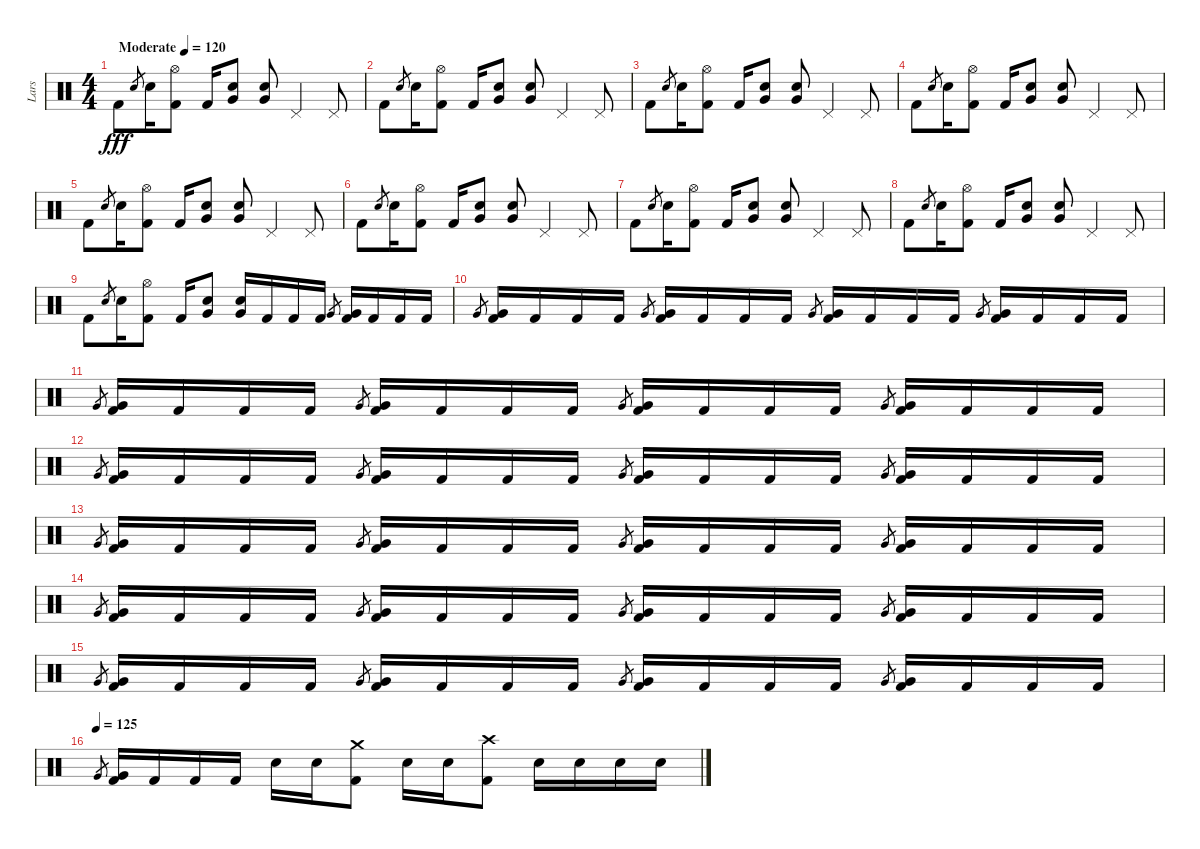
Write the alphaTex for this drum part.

\track ("Lars" "Lars") {instrument percussion}
\staff {score}
\articulation defaults
\ts (4 4)
\tempo (120 "Moderate")
\clef neutral
\ks c "Kick (hit) 2".8{dy fff} "Electric Snare (hit)".8{gr} "Electric Snare (hit)".16
("Hi-Hat (open)" "Kick (hit) 2").8 "Kick (hit) 2".16 ("Very Low Tom (hit)" "Electric Snare (hit)").8 ("Very Low Tom (hit)" "Electric Snare (hit)").8 "Pedal Hi-Hat (hit)".4 "Pedal Hi-Hat (hit)".8 |
"Kick (hit) 2".8 "Electric Snare (hit)".8{gr} "Electric Snare (hit)".16 ("Hi-Hat (open)" "Kick (hit) 2").8 "Kick (hit) 2".16 ("Very Low Tom (hit)" "Electric Snare (hit)").8 ("Very Low Tom (hit)" "Electric Snare (hit)").8 "Pedal Hi-Hat (hit)".4 "Pedal Hi-Hat (hit)".8 |
"Kick (hit) 2".8 "Electric Snare (hit)".8{gr} "Electric Snare (hit)".16 ("Hi-Hat (open)" "Kick (hit) 2").8 "Kick (hit) 2".16 ("Very Low Tom (hit)" "Electric Snare (hit)").8 ("Very Low Tom (hit)" "Electric Snare (hit)").8 "Pedal Hi-Hat (hit)".4 "Pedal Hi-Hat (hit)".8 |
"Kick (hit) 2".8 "Electric Snare (hit)".8{gr} "Electric Snare (hit)".16 ("Hi-Hat (open)" "Kick (hit) 2").8 "Kick (hit) 2".16 ("Very Low Tom (hit)" "Electric Snare (hit)").8 ("Very Low Tom (hit)" "Electric Snare (hit)").8 "Pedal Hi-Hat (hit)".4 "Pedal Hi-Hat (hit)".8 |
"Kick (hit) 2".8 "Electric Snare (hit)".8{gr} "Electric Snare (hit)".16 ("Hi-Hat (open)" "Kick (hit) 2").8 "Kick (hit) 2".16 ("Very Low Tom (hit)" "Electric Snare (hit)").8 ("Very Low Tom (hit)" "Electric Snare (hit)").8 "Pedal Hi-Hat (hit)".4 "Pedal Hi-Hat (hit)".8 |
"Kick (hit) 2".8 "Electric Snare (hit)".8{gr} "Electric Snare (hit)".16 ("Hi-Hat (open)" "Kick (hit) 2").8 "Kick (hit) 2".16 ("Very Low Tom (hit)" "Electric Snare (hit)").8 ("Very Low Tom (hit)" "Electric Snare (hit)").8 "Pedal Hi-Hat (hit)".4 "Pedal Hi-Hat (hit)".8 |
"Kick (hit) 2".8 "Electric Snare (hit)".8{gr} "Electric Snare (hit)".16 ("Hi-Hat (open)" "Kick (hit) 2").8 "Kick (hit) 2".16 ("Very Low Tom (hit)" "Electric Snare (hit)").8 ("Very Low Tom (hit)" "Electric Snare (hit)").8 "Pedal Hi-Hat (hit)".4 "Pedal Hi-Hat (hit)".8 |
"Kick (hit) 2".8 "Electric Snare (hit)".8{gr} "Electric Snare (hit)".16 ("Hi-Hat (open)" "Kick (hit) 2").8 "Kick (hit) 2".16 ("Very Low Tom (hit)" "Electric Snare (hit)").8 ("Very Low Tom (hit)" "Electric Snare (hit)").8 "Pedal Hi-Hat (hit)".4 "Pedal Hi-Hat (hit)".8 |
"Kick (hit) 2".8 "Electric Snare (hit)".8{gr} "Electric Snare (hit)".16 ("Hi-Hat (open)" "Kick (hit) 2").8 "Kick (hit) 2".16 ("Very Low Tom (hit)" "Electric Snare (hit)").8 ("Very Low Tom (hit)" "Electric Snare (hit)").16 "Kick (hit) 2".16 "Kick (hit) 2".16 "Kick (hit) 2".16 "Very Low Tom (hit)".8{gr} ("Very Low Tom (hit)" "Kick (hit) 2").16 "Kick (hit) 2".16 "Kick (hit) 2".16 "Kick (hit) 2".16 |
"Very Low Tom (hit)".8{gr} ("Very Low Tom (hit)" "Kick (hit) 2").16 "Kick (hit) 2".16 "Kick (hit) 2".16 "Kick (hit) 2".16 "Very Low Tom (hit)".8{gr} ("Very Low Tom (hit)" "Kick (hit) 2").16 "Kick (hit) 2".16 "Kick (hit) 2".16 "Kick (hit) 2".16 "Very Low Tom (hit)".8{gr} ("Very Low Tom (hit)" "Kick (hit) 2").16 "Kick (hit) 2".16 "Kick (hit) 2".16 "Kick (hit) 2".16 "Very Low Tom (hit)".8{gr} ("Very Low Tom (hit)" "Kick (hit) 2").16 "Kick (hit) 2".16 "Kick (hit) 2".16 "Kick (hit) 2".16 |
"Very Low Tom (hit)".8{gr} ("Very Low Tom (hit)" "Kick (hit) 2").16 "Kick (hit) 2".16 "Kick (hit) 2".16 "Kick (hit) 2".16 "Very Low Tom (hit)".8{gr} ("Very Low Tom (hit)" "Kick (hit) 2").16 "Kick (hit) 2".16 "Kick (hit) 2".16 "Kick (hit) 2".16 "Very Low Tom (hit)".8{gr} ("Very Low Tom (hit)" "Kick (hit) 2").16 "Kick (hit) 2".16 "Kick (hit) 2".16 "Kick (hit) 2".16 "Very Low Tom (hit)".8{gr} ("Very Low Tom (hit)" "Kick (hit) 2").16 "Kick (hit) 2".16 "Kick (hit) 2".16 "Kick (hit) 2".16 |
"Very Low Tom (hit)".8{gr} ("Very Low Tom (hit)" "Kick (hit) 2").16 "Kick (hit) 2".16 "Kick (hit) 2".16 "Kick (hit) 2".16 "Very Low Tom (hit)".8{gr} ("Very Low Tom (hit)" "Kick (hit) 2").16 "Kick (hit) 2".16 "Kick (hit) 2".16 "Kick (hit) 2".16 "Very Low Tom (hit)".8{gr} ("Very Low Tom (hit)" "Kick (hit) 2").16 "Kick (hit) 2".16 "Kick (hit) 2".16 "Kick (hit) 2".16 "Very Low Tom (hit)".8{gr} ("Very Low Tom (hit)" "Kick (hit) 2").16 "Kick (hit) 2".16 "Kick (hit) 2".16 "Kick (hit) 2".16 |
"Very Low Tom (hit)".8{gr} ("Very Low Tom (hit)" "Kick (hit) 2").16 "Kick (hit) 2".16 "Kick (hit) 2".16 "Kick (hit) 2".16 "Very Low Tom (hit)".8{gr} ("Very Low Tom (hit)" "Kick (hit) 2").16 "Kick (hit) 2".16 "Kick (hit) 2".16 "Kick (hit) 2".16 "Very Low Tom (hit)".8{gr} ("Very Low Tom (hit)" "Kick (hit) 2").16 "Kick (hit) 2".16 "Kick (hit) 2".16 "Kick (hit) 2".16 "Very Low Tom (hit)".8{gr} ("Very Low Tom (hit)" "Kick (hit) 2").16 "Kick (hit) 2".16 "Kick (hit) 2".16 "Kick (hit) 2".16 |
"Very Low Tom (hit)".8{gr} ("Very Low Tom (hit)" "Kick (hit) 2").16 "Kick (hit) 2".16 "Kick (hit) 2".16 "Kick (hit) 2".16 "Very Low Tom (hit)".8{gr} ("Very Low Tom (hit)" "Kick (hit) 2").16 "Kick (hit) 2".16 "Kick (hit) 2".16 "Kick (hit) 2".16 "Very Low Tom (hit)".8{gr} ("Very Low Tom (hit)" "Kick (hit) 2").16 "Kick (hit) 2".16 "Kick (hit) 2".16 "Kick (hit) 2".16 "Very Low Tom (hit)".8{gr} ("Very Low Tom (hit)" "Kick (hit) 2").16 "Kick (hit) 2".16 "Kick (hit) 2".16 "Kick (hit) 2".16 |
"Very Low Tom (hit)".8{gr} ("Very Low Tom (hit)" "Kick (hit) 2").16 "Kick (hit) 2".16 "Kick (hit) 2".16 "Kick (hit) 2".16 "Very Low Tom (hit)".8{gr} ("Very Low Tom (hit)" "Kick (hit) 2").16 "Kick (hit) 2".16 "Kick (hit) 2".16 "Kick (hit) 2".16 "Very Low Tom (hit)".8{gr} ("Very Low Tom (hit)" "Kick (hit) 2").16 "Kick (hit) 2".16 "Kick (hit) 2".16 "Kick (hit) 2".16 "Very Low Tom (hit)".8{gr} ("Very Low Tom (hit)" "Kick (hit) 2").16 "Kick (hit) 2".16 "Kick (hit) 2".16 "Kick (hit) 2".16 |
\tempo (125)
"Very Low Tom (hit)".8{gr} ("Very Low Tom (hit)" "Kick (hit) 2").16 "Kick (hit) 2".16 "Kick (hit) 2".16 "Kick (hit) 2".16 "Electric Snare (hit)".16 "Electric Snare (hit)".16 ("Crash medium (hit)" "Kick (hit) 2").8 "Electric Snare (hit)".16 "Electric Snare (hit)".16 ("Crash high (hit)" "Kick (hit) 2").8 "Electric Snare (hit)".16 "Electric Snare (hit)".16 "Electric Snare (hit)".16 "Electric Snare (hit)".16
